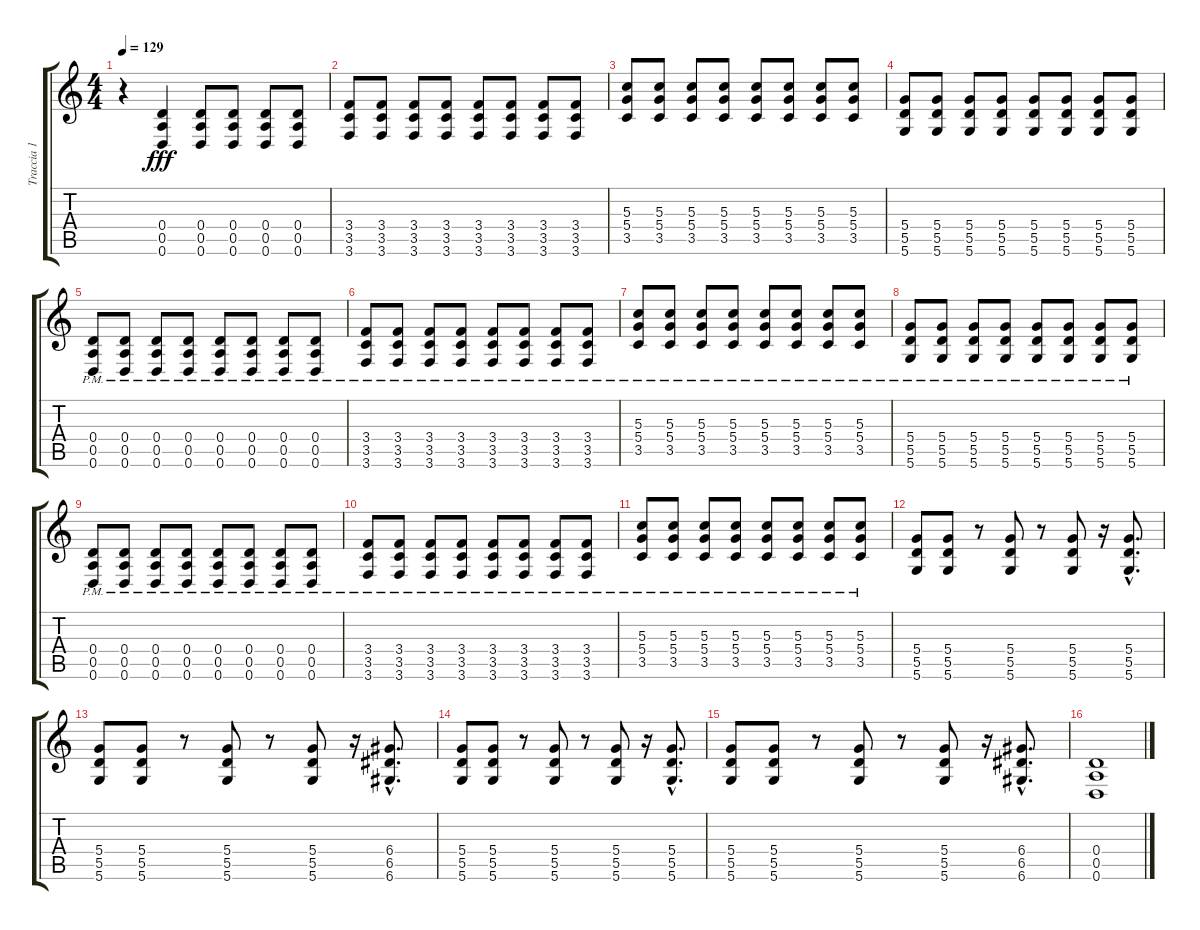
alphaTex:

\track ("Traccia 1" "Traccia 1") {instrument distortionguitar}
\staff {score tabs}
\tuning (E4 B3 G3 D3 A2 D2) {hide}
\ts (4 4)
\tempo 129
\clef g2
\ks c
r.4{dy fff} (0.4 0.5 0.6).4 (0.4 0.5 0.6).8 (0.4 0.5 0.6).8 (0.4 0.5 0.6).8 (0.4 0.5 0.6).8 |
(3.4 3.5 3.6).8 (3.4 3.5 3.6).8 (3.4 3.5 3.6).8 (3.4 3.5 3.6).8 (3.4 3.5 3.6).8 (3.4 3.5 3.6).8 (3.4 3.5 3.6).8 (3.4 3.5 3.6).8 |
(5.3 5.4 3.5).8 (5.3 5.4 3.5).8 (5.3 5.4 3.5).8 (5.3 5.4 3.5).8 (5.3 5.4 3.5).8 (5.3 5.4 3.5).8 (5.3 5.4 3.5).8 (5.3 5.4 3.5).8 |
(5.4 5.5 5.6).8 (5.4 5.5 5.6).8 (5.4 5.5 5.6).8 (5.4 5.5 5.6).8 (5.4 5.5 5.6).8 (5.4 5.5 5.6).8 (5.4 5.5 5.6).8 (5.4 5.5 5.6).8 |
(0.4 0.5 0.6{pm}).8 (0.4 0.5 0.6{pm}).8 (0.4 0.5 0.6{pm}).8 (0.4 0.5 0.6{pm}).8 (0.4 0.5 0.6{pm}).8 (0.4 0.5 0.6{pm}).8 (0.4 0.5 0.6{pm}).8 (0.4 0.5 0.6{pm}).8 |
(3.4 3.5 3.6{pm}).8 (3.4 3.5 3.6{pm}).8 (3.4 3.5 3.6{pm}).8 (3.4 3.5 3.6{pm}).8 (3.4 3.5 3.6{pm}).8 (3.4 3.5 3.6{pm}).8 (3.4 3.5 3.6{pm}).8 (3.4 3.5 3.6{pm}).8 |
(5.3 5.4 3.5{pm}).8 (5.3 5.4 3.5{pm}).8 (5.3 5.4 3.5{pm}).8 (5.3 5.4 3.5{pm}).8 (5.3 5.4 3.5{pm}).8 (5.3 5.4 3.5{pm}).8 (5.3 5.4 3.5{pm}).8 (5.3 5.4 3.5{pm}).8 |
(5.4 5.5{pm} 5.6).8 (5.4 5.5{pm} 5.6).8 (5.4 5.5{pm} 5.6).8 (5.4 5.5{pm} 5.6).8 (5.4 5.5{pm} 5.6).8 (5.4 5.5{pm} 5.6).8 (5.4 5.5{pm} 5.6).8 (5.4 5.5{pm} 5.6).8 |
(0.4 0.5 0.6{pm}).8 (0.4 0.5 0.6{pm}).8 (0.4 0.5 0.6{pm}).8 (0.4 0.5 0.6{pm}).8 (0.4 0.5 0.6{pm}).8 (0.4 0.5 0.6{pm}).8 (0.4 0.5 0.6{pm}).8 (0.4 0.5 0.6{pm}).8 |
(3.4 3.5 3.6{pm}).8 (3.4 3.5 3.6{pm}).8 (3.4 3.5 3.6{pm}).8 (3.4 3.5 3.6{pm}).8 (3.4 3.5 3.6{pm}).8 (3.4 3.5 3.6{pm}).8 (3.4 3.5 3.6{pm}).8 (3.4 3.5 3.6{pm}).8 |
(5.3 5.4 3.5{pm}).8 (5.3 5.4 3.5{pm}).8 (5.3 5.4 3.5{pm}).8 (5.3 5.4 3.5{pm}).8 (5.3 5.4 3.5{pm}).8 (5.3 5.4 3.5{pm}).8 (5.3 5.4 3.5{pm}).8 (5.3 5.4 3.5{pm}).8 |
(5.4 5.5 5.6).8 (5.4 5.5 5.6).8 r.8 (5.4 5.5 5.6).8 r.8 (5.4 5.5 5.6).8 r.16 (5.4{hac} 5.5{hac} 5.6{hac}).8{d} |
(5.4 5.5 5.6).8 (5.4 5.5 5.6).8 r.8 (5.4 5.5 5.6).8 r.8 (5.4 5.5 5.6).8 r.16 (6.4{hac} 6.5{hac} 6.6{hac}).8{d} |
(5.4 5.5 5.6).8 (5.4 5.5 5.6).8 r.8 (5.4 5.5 5.6).8 r.8 (5.4 5.5 5.6).8 r.16 (5.4{hac} 5.5{hac} 5.6{hac}).8{d} |
(5.4 5.5 5.6).8 (5.4 5.5 5.6).8 r.8 (5.4 5.5 5.6).8 r.8 (5.4 5.5 5.6).8 r.16 (6.4{hac} 6.5{hac} 6.6{hac}).8{d} |
(0.4 0.5 0.6).1
